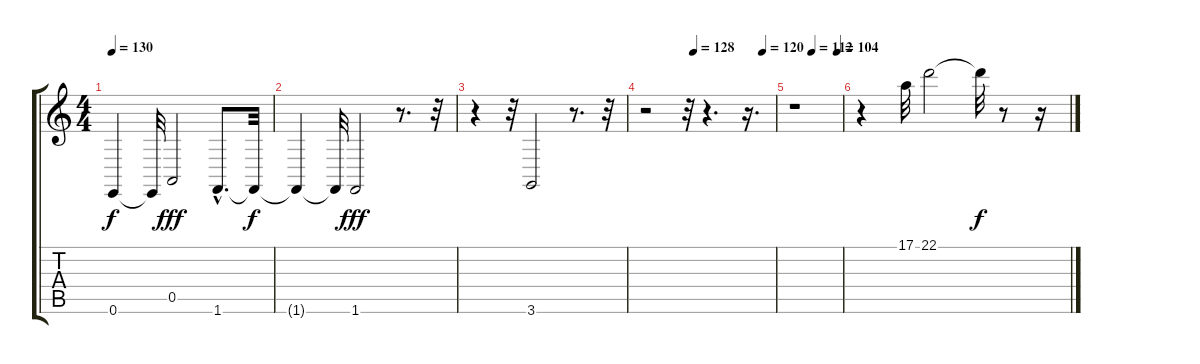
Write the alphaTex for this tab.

\track "" {instrument vibraphone}
\staff {score tabs}
\tuning (E4 B3 G3 D3 A2 E2) {hide}
\ts (4 4)
\tempo 130
\clef g2
\ks c
0.6{t}.4{dy f} 0.6{t}.32 0.5.2{dy fff volume 16} 1.6{hac}.8{d volume 16} 1.6{t}.32{dy f} |
1.6{t}.4 1.6{t}.32 1.6.2{dy fff volume 16} r.8{d volume 16} r.32 |
r.4 r.32 3.6.2{volume 16} r.8{d volume 16} r.32 |
\tempo (128 0.375)
\tempo (120 0.90625)
r.2 r.32 r.4{d} r.16{d} |
\tempo (112 0.375)
\tempo (104 0.90625)
r.1 |
r.4 17.1.32{volume 15 balance 5 instrument acousticgrandpiano} 22.1.2{volume 15} 22.1{t}.32{dy f} r.8 r.16
